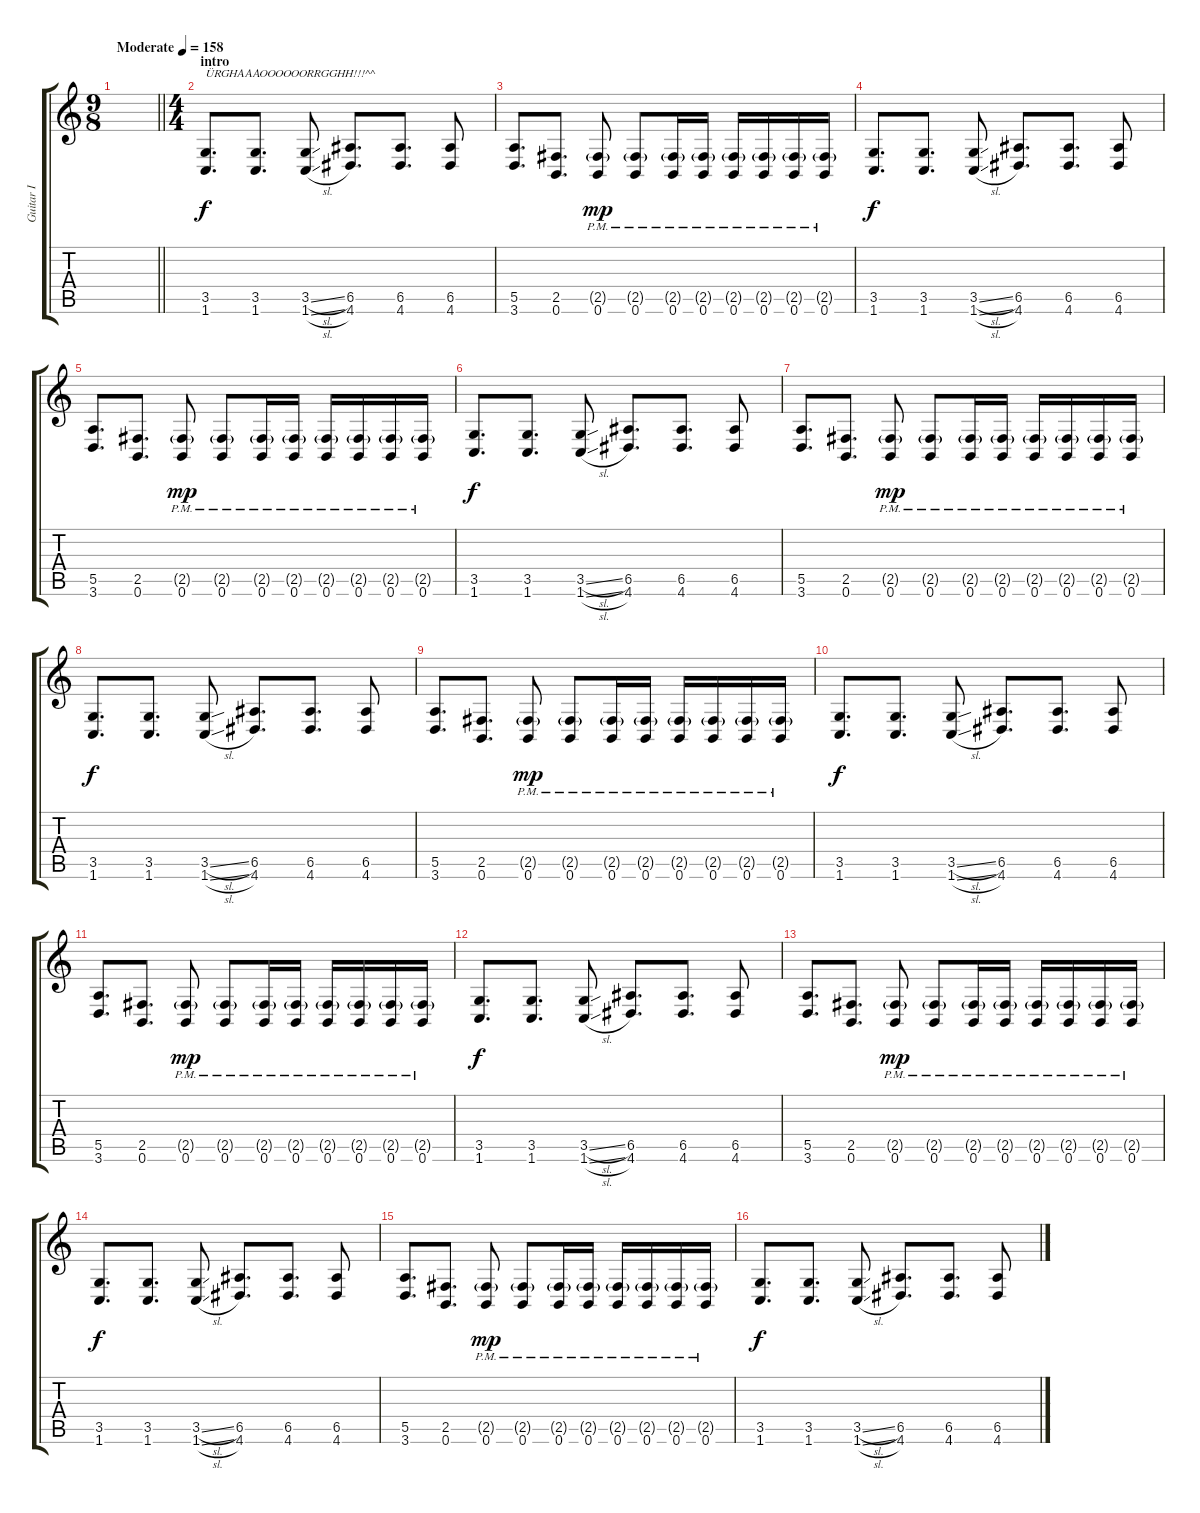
\track ("Guitar I" "Guitar I") {instrument distortionguitar}
\staff {score tabs}
\tuning (B3 Gb3 D3 A2 E2 B1) {hide}
\ts (9 8)
\tempo (158 "Moderate")
\clef g2
\barLineRight lightlight
\ks c
|
\ts (4 4)
\section ("" "intro")
(3.5 1.6).8{d txt "ÜRGHAAAOOOOOORRGGHH!!!^^"} (3.5 1.6).8{d} (3.5{sl} 1.6{sl}).8 (6.5 4.6).8{d} (6.5 4.6).8{d} (6.5 4.6).8 |
(5.5 3.6).8{d} (2.5 0.6).8{d} (2.5{g pm} 0.6{pm}).8{dy mp} (2.5{g pm} 0.6{pm}).8 (2.5{g pm} 0.6{pm}).16 (2.5{g pm} 0.6{pm}).16 (2.5{g pm} 0.6{pm}).16 (2.5{g pm} 0.6{pm}).16 (2.5{g pm} 0.6{pm}).16 (2.5{g pm} 0.6{pm}).16 |
(3.5 1.6).8{d dy f} (3.5 1.6).8{d} (3.5{sl} 1.6{sl}).8 (6.5 4.6).8{d} (6.5 4.6).8{d} (6.5 4.6).8 |
(5.5 3.6).8{d} (2.5 0.6).8{d} (2.5{g pm} 0.6{pm}).8{dy mp} (2.5{g pm} 0.6{pm}).8 (2.5{g pm} 0.6{pm}).16 (2.5{g pm} 0.6{pm}).16 (2.5{g pm} 0.6{pm}).16 (2.5{g pm} 0.6{pm}).16 (2.5{g pm} 0.6{pm}).16 (2.5{g pm} 0.6{pm}).16 |
(3.5 1.6).8{d dy f} (3.5 1.6).8{d} (3.5{sl} 1.6{sl}).8 (6.5 4.6).8{d} (6.5 4.6).8{d} (6.5 4.6).8 |
(5.5 3.6).8{d} (2.5 0.6).8{d} (2.5{g pm} 0.6{pm}).8{dy mp} (2.5{g pm} 0.6{pm}).8 (2.5{g pm} 0.6{pm}).16 (2.5{g pm} 0.6{pm}).16 (2.5{g pm} 0.6{pm}).16 (2.5{g pm} 0.6{pm}).16 (2.5{g pm} 0.6{pm}).16 (2.5{g pm} 0.6{pm}).16 |
(3.5 1.6).8{d dy f} (3.5 1.6).8{d} (3.5{sl} 1.6{sl}).8 (6.5 4.6).8{d} (6.5 4.6).8{d} (6.5 4.6).8 |
(5.5 3.6).8{d} (2.5 0.6).8{d} (2.5{g pm} 0.6{pm}).8{dy mp} (2.5{g pm} 0.6{pm}).8 (2.5{g pm} 0.6{pm}).16 (2.5{g pm} 0.6{pm}).16 (2.5{g pm} 0.6{pm}).16 (2.5{g pm} 0.6{pm}).16 (2.5{g pm} 0.6{pm}).16 (2.5{g pm} 0.6{pm}).16 |
(3.5 1.6).8{d dy f} (3.5 1.6).8{d} (3.5{sl} 1.6{sl}).8 (6.5 4.6).8{d} (6.5 4.6).8{d} (6.5 4.6).8 |
(5.5 3.6).8{d} (2.5 0.6).8{d} (2.5{g pm} 0.6{pm}).8{dy mp} (2.5{g pm} 0.6{pm}).8 (2.5{g pm} 0.6{pm}).16 (2.5{g pm} 0.6{pm}).16 (2.5{g pm} 0.6{pm}).16 (2.5{g pm} 0.6{pm}).16 (2.5{g pm} 0.6{pm}).16 (2.5{g pm} 0.6{pm}).16 |
(3.5 1.6).8{d dy f} (3.5 1.6).8{d} (3.5{sl} 1.6{sl}).8 (6.5 4.6).8{d} (6.5 4.6).8{d} (6.5 4.6).8 |
(5.5 3.6).8{d} (2.5 0.6).8{d} (2.5{g pm} 0.6{pm}).8{dy mp} (2.5{g pm} 0.6{pm}).8 (2.5{g pm} 0.6{pm}).16 (2.5{g pm} 0.6{pm}).16 (2.5{g pm} 0.6{pm}).16 (2.5{g pm} 0.6{pm}).16 (2.5{g pm} 0.6{pm}).16 (2.5{g pm} 0.6{pm}).16 |
(3.5 1.6).8{d dy f} (3.5 1.6).8{d} (3.5{sl} 1.6{sl}).8 (6.5 4.6).8{d} (6.5 4.6).8{d} (6.5 4.6).8 |
(5.5 3.6).8{d} (2.5 0.6).8{d} (2.5{g pm} 0.6{pm}).8{dy mp} (2.5{g pm} 0.6{pm}).8 (2.5{g pm} 0.6{pm}).16 (2.5{g pm} 0.6{pm}).16 (2.5{g pm} 0.6{pm}).16 (2.5{g pm} 0.6{pm}).16 (2.5{g pm} 0.6{pm}).16 (2.5{g pm} 0.6{pm}).16 |
(3.5 1.6).8{d dy f} (3.5 1.6).8{d} (3.5{sl} 1.6{sl}).8 (6.5 4.6).8{d} (6.5 4.6).8{d} (6.5 4.6).8
